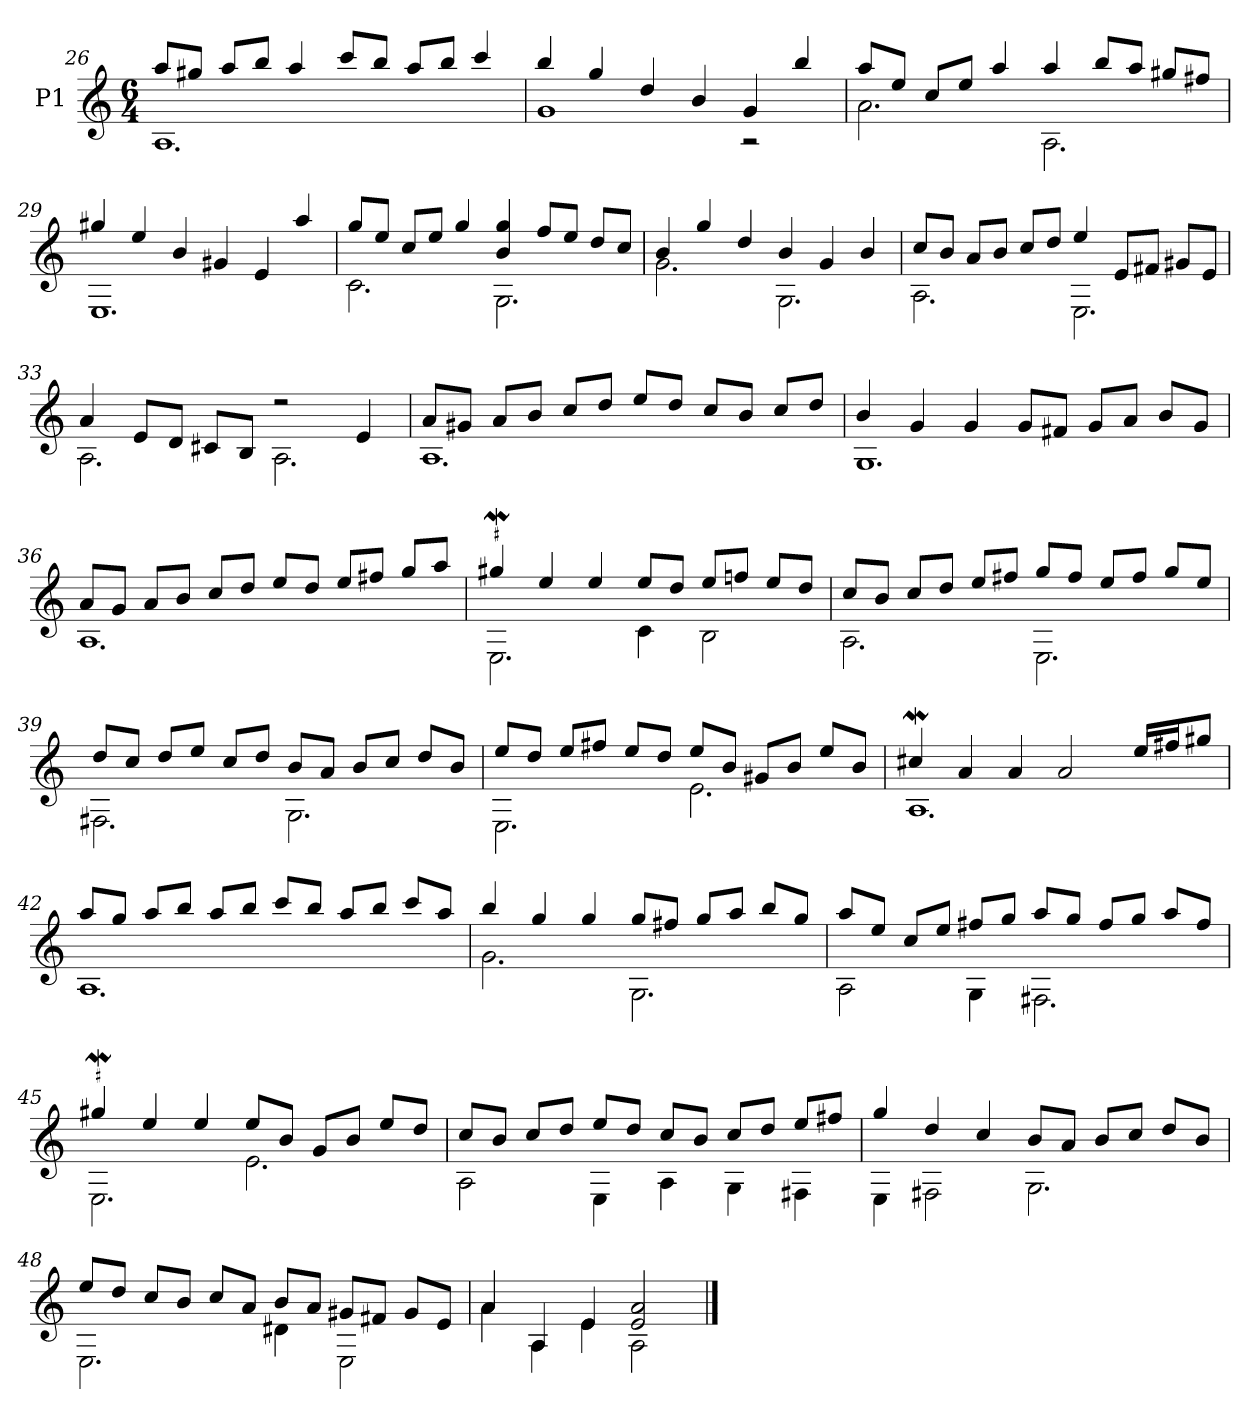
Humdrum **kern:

**kern
*part1
*staff1
*I"P1
*clefG2
*ITrd7c12
*k[]
*C:
*M6/4
=26
*^
8ai/L	1.AAi
8g#Xi/J	.
8ai/L	.
8bi/J	.
4ai/	.
8cci/L	.
8bi/J	.
8ai/L	.
8bi/J	.
4cci/	.
!!LO:LB:g=z	!!
=27	=27
4bi/	1Gi
4gi/	.
4di/	.
4Bi/	.
4Gi/	2r
4bi/	.
=28	=28
8ai/L	2.Ai\
8ei/J	.
8ci/L	.
8ei/J	.
4ai/	.
4ai/	2.AAi\
8bi/L	.
8ai/J	.
8g#Xi/L	.
8f#Xi/J	.
=29	=29
4g#Xi/	1.EEi
4ei/	.
4Bi/	.
4G#Xi/	.
4Ei/	.
4ai/	.
=30	=30
8gi/L	2.Ci\
8ei/J	.
8ci/L	.
8ei/J	.
4gi/	.
4Bi/ 4gi	2.GGi\
8fi/L	.
8ei/J	.
8di/L	.
8ci/J	.
!!LO:LB:g=z	!!
=31	=31
4Bi/	2.Gi\
4gi/	.
4di/	.
4Bi/	2.GGi\
4Gi/	.
4Bi/	.
=32	=32
8ci/L	2.AAi\
8Bi/J	.
8Ai/L	.
8Bi/J	.
8ci/L	.
8di/J	.
4ei/	2.EEi\
8Ei/L	.
8F#Xi/J	.
8G#Xi/L	.
8Ei/J	.
=33	=33
4Ai/	2.AAi\
8Ei/L	.
8Di/J	.
8C#Xi/L	.
8BBi/J	.
2r	2.AAi\
4Ei/	.
=34	=34
8Ai/L	1.AAi
8G#Xi/J	.
8Ai/L	.
8Bi/J	.
8ci/L	.
8di/J	.
8ei/L	.
8di/J	.
8ci/L	.
8Bi/J	.
8ci/L	.
8di/J	.
!!LO:LB:g=z	!!
=35	=35
4Bi/	1.GGi
4Gi/	.
4Gi/	.
8Gi/L	.
8F#Xi/J	.
8Gi/L	.
8Ai/J	.
8Bi/L	.
8Gi/J	.
=36	=36
8Ai/L	1.AAi
8Gi/J	.
8Ai/L	.
8Bi/J	.
8ci/L	.
8di/J	.
8ei/L	.
8di/J	.
8ei/L	.
8f#Xi/J	.
8gi/L	.
8ai/J	.
=37	=37
4g#XWi/	2.EEi\
4ei/	.
4ei/	.
8ei/L	4Ci\
8di/J	.
8ei/L	2BBi\
8fi/J	.
8ei/L	.
8di/J	.
=38	=38
8ci/L	2.AAi\
8Bi/J	.
8ci/L	.
8di/J	.
8ei/L	.
8f#Xi/J	.
8gi/L	2.EEi\
8f#i/J	.
8ei/L	.
8f#i/J	.
8gi/L	.
8ei/J	.
!!LO:LB:g=z	!!
=39	=39
8di/L	2.FF#Xi\
8ci/J	.
8di/L	.
8ei/J	.
8ci/L	.
8di/J	.
8Bi/L	2.GGi\
8Ai/J	.
8Bi/L	.
8ci/J	.
8di/L	.
8Bi/J	.
=40	=40
8ei/L	2.EEi\
8di/J	.
8ei/L	.
8f#Xi/J	.
8ei/L	.
8di/J	.
8ei/L	2.Ei\
8Bi/J	.
8G#Xi/L	.
8Bi/J	.
8ei/L	.
8Bi/J	.
=41	=41
4c#XWi/	1.AAi
4Ai/	.
4Ai/	.
2Ai/	.
16ei/LL	.
16f#Xi/J	.
8g#Xi/J	.
=42	=42
8ai/L	1.AAi
8gi/J	.
8ai/L	.
8bi/J	.
8ai/L	.
8bi/J	.
8cci/L	.
8bi/J	.
8ai/L	.
8bi/J	.
8cci/L	.
8ai/J	.
!!LO:LB:g=z	!!
=43	=43
4bi/	2.Gi\
4gi/	.
4gi/	.
8gi/L	2.GGi\
8f#Xi/J	.
8gi/L	.
8ai/J	.
8bi/L	.
8gi/J	.
=44	=44
8ai/L	2AAi\
8ei/J	.
8ci/L	.
8ei/J	.
8f#Xi/L	4GGi\
8gi/J	.
8ai/L	2.FF#Xi\
8gi/J	.
8f#i/L	.
8gi/J	.
8ai/L	.
8f#i/J	.
=45	=45
4g#XWi/	2.EEi\
4ei/	.
4ei/	.
8ei/L	2.Ei\
8Bi/J	.
8Gi/L	.
8Bi/J	.
8ei/L	.
8di/J	.
!!LO:LB:g=z	!!
=46	=46
8ci/L	2AAi\
8Bi/J	.
8ci/L	.
8di/J	.
8ei/L	4EEi\
8di/J	.
8ci/L	4AAi\
8Bi/J	.
8ci/L	4GGi\
8di/J	.
8ei/L	4FF#Xi\
8f#Xi/J	.
=47	=47
4gi/	4EEi\
4di/	2FF#Xi\
4ci/	.
8Bi/L	2.GGi\
8Ai/J	.
8Bi/L	.
8ci/J	.
8di/L	.
8Bi/J	.
=48	=48
8ei/L	2.EEi\
8di/J	.
8ci/L	.
8Bi/J	.
8ci/L	.
8Ai/J	.
8Bi/L	4D#Xi\
8Ai/J	.
8G#Xi/L	2EEi\
8F#Xi/J	.
8G#i/L	.
8Ei/J	.
=49	=49
4Ai/	4Ai\
4AAi/	4AAi\
4Ei/	4Ei\
2Ei/ 2Ai	2AAi\
*v	*v
==
*-
